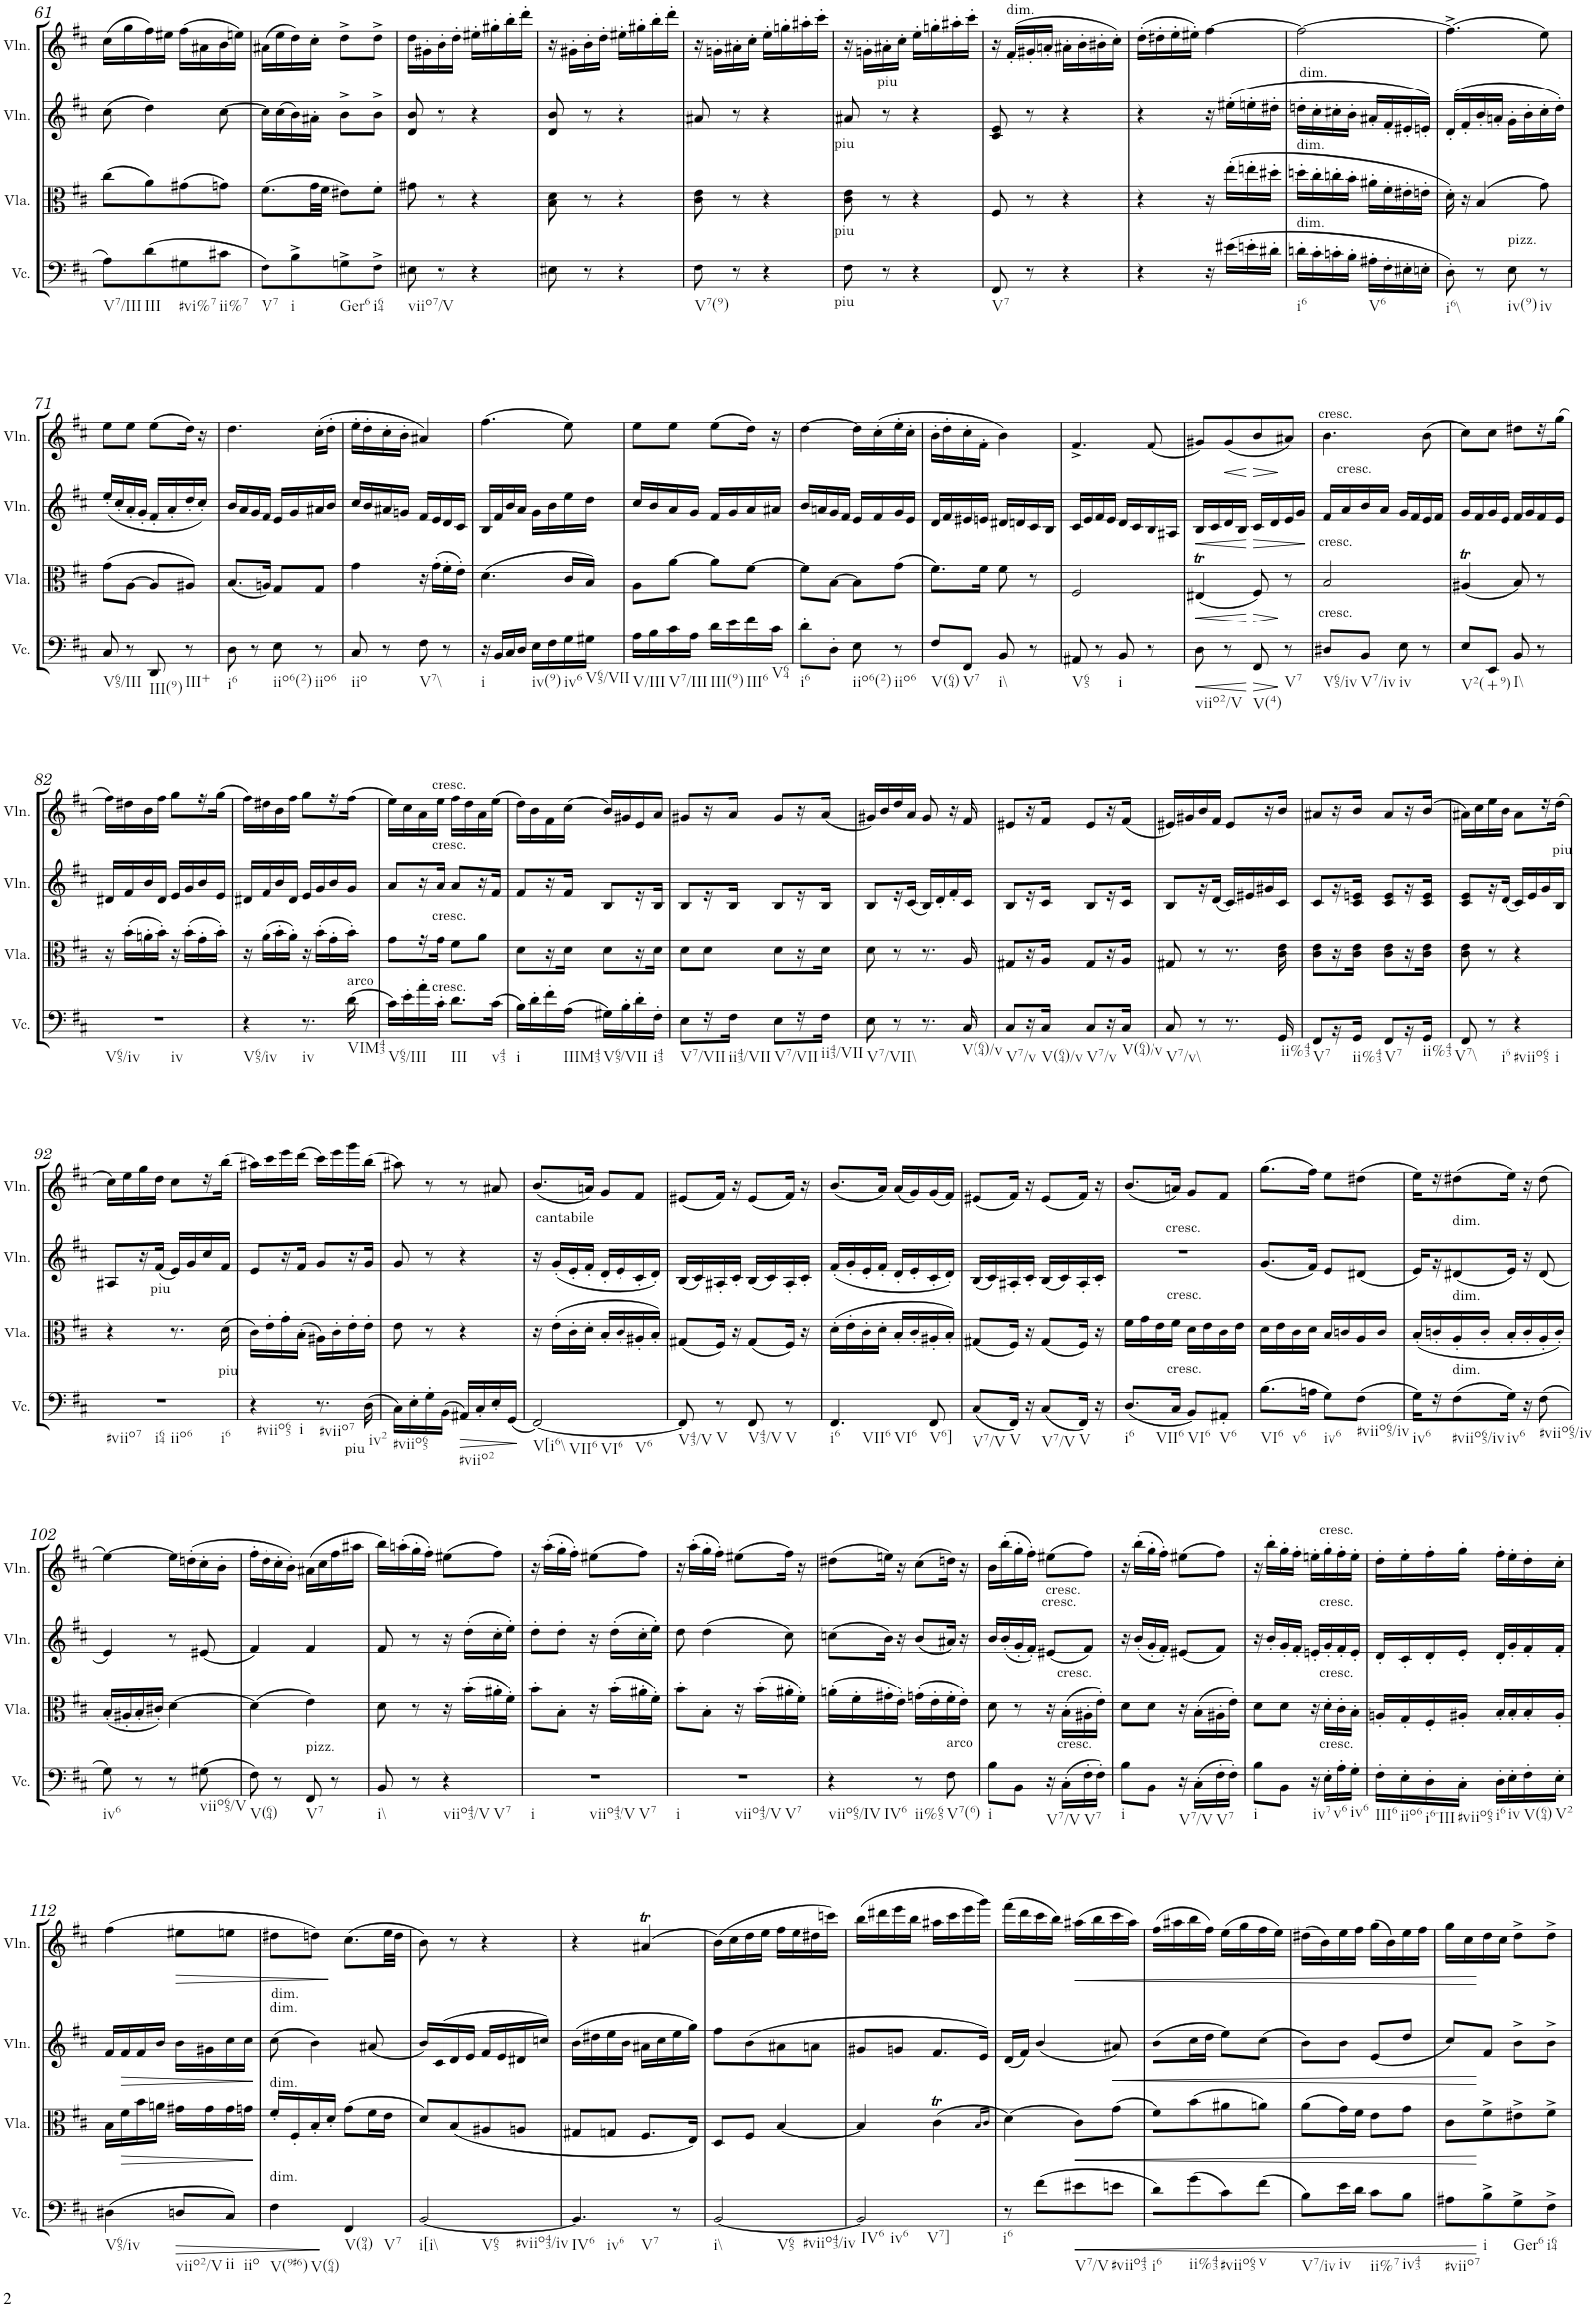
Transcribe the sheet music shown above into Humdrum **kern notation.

**kern	**dynam	**kern	**dynam	**kern	**dynam	**kern	**dynam
*part4	*part4	*part3	*part3	*part2	*part2	*part1	*part1
*staff4	*staff4	*staff3	*staff3	*staff2	*staff2	*staff1	*staff1
*I"Violoncello	*	*I"Viola	*	*I"Violin	*	*I"Violin	*
*I'Vc.	*	*I'Vla.	*	*I'Vln.	*	*I'Vln.	*
!!LO:PB:g=z
*clefF4	*	*clefC3	*	*clefG2	*	*clefG2	*
*k[f#c#]	*	*k[f#c#]	*	*k[f#c#]	*	*k[f#c#]	*
*M2/4	*	*M2/4	*	*M2/4	*	*M2/4	*
=61	=61	=61	=61	=61	=61	=61	=61
!LO:TX:b:t=V7/III	!	!	!	!	!	!	!
8A\L	.	(8cc#\L	.	(8cc#\	.	(16cc#\LL	.
.	.	.	.	.	.	16gg\	.
!LO:TX:b:t=III	!	!	!	!	!	!	!
(8d\	.	8a\)	.	4dd\)	.	16ff#\)	.
.	.	.	.	.	.	16ee#X\JJ	.
!LO:TX:b:t=#vi%7	!	!	!	!	!	!	!
8G#X\	.	(8g#X\	.	.	.	(16ff#\LL	.
.	.	.	.	.	.	16a#X\	.
!LO:TX:b:t=ii%7	!	!	!	!	!	!	!
8c#X\J	.	8gn\J)	.	[8cc#\	.	16b\	.
.	.	.	.	.	.	16een\JJ)	.
=62	=62	=62	=62	=62	=62	=62	=62
!LO:TX:b:t=V7	!	!	!	!	!	!	!
8F#\L)	.	(8.f#\L	.	16cc#\LL]	.	(16a#X\LL	.
.	.	.	.	(16cc#\	.	16ee\	.
!LO:TX:b:t=i	!	!	!	!	!	!	!
8B^\	.	.	.	16b\)	.	16dd\)	.
.	.	32g\LL	.	16a#X'\JJ	.	16cc#'\JJ	.
.	.	32f#\JJJ	.	.	.	.	.
!LO:TX:b:t=Ger6	!	!	!	!	!	!	!
8Gn^\	.	8e#X\L)	.	8b^\L	.	8dd^\L	.
!LO:TX:b:t=i64	!	!	!	!	!	!	!
8F#^\J	.	8f#'\J	.	8b^\J	.	8dd^\J	.
=63	=63	=63	=63	=63	=63	=63	=63
!LO:TX:b:t=viio7/V	!	!	!	!	!	!	!
8E#X\	.	8g#X\	.	8d/ 8b/	.	16dd\LL	.
.	.	.	.	.	.	16g#X'\	.
8r	.	8r	.	8r	.	16b'\	.
.	.	.	.	.	.	16dd'\JJ	.
4r	.	4r	.	4r	.	16ee#X'\LL	.
.	.	.	.	.	.	16gg#X'\	.
.	.	.	.	.	.	16bb'\	.
.	.	.	.	.	.	16ddd'\JJ	.
=64	=64	=64	=64	=64	=64	=64	=64
8E#X\	.	8B\ 8d\	.	8d/ 8b/	.	16r	.
.	.	.	.	.	.	16g#X'\LL	.
8r	.	8r	.	8r	.	16b'\	.
.	.	.	.	.	.	16dd'\JJ	.
4r	.	4r	.	4r	.	16ee#X'\LL	.
.	.	.	.	.	.	16gg#X'\	.
.	.	.	.	.	.	16bb'\	.
.	.	.	.	.	.	16ddd'\JJ	.
=65	=65	=65	=65	=65	=65	=65	=65
!LO:TX:b:t=V7(9)	!	!	!	!	!	!	!
8F#\	.	8c#\ 8e\	.	8a#X/	.	16r	.
.	.	.	.	.	.	16gn'\LL	.
8r	.	8r	.	8r	.	16a#X'\	.
.	.	.	.	.	.	16cc#'\JJ	.
4r	.	4r	.	4r	.	16ee'\LL	.
.	.	.	.	.	.	16ggn'\	.
.	.	.	.	.	.	16aa#X'\	.
.	.	.	.	.	.	16ccc#'\JJ	.
=66	=66	=66	=66	=66	=66	=66	=66
!	!	!	!	!LO:TX:b:t=piu	!	!	!
!	!	!LO:TX:b:t=piu	!	!	!	!	!
!LO:TX:b:t=piu	!	!	!	!	!	!	!
8F#\	.	8c#\ 8e\	.	8a#X/	.	16r	.
!	!	!	!	!	!	!LO:TX:b:t=piu	!
.	.	.	.	.	.	16gn'\LL	.
8r	.	8r	.	8r	.	16a#X'\	.
.	.	.	.	.	.	16cc#'\JJ	.
4r	.	4r	.	4r	.	16ee'\LL	.
.	.	.	.	.	.	16ggn'\	.
.	.	.	.	.	.	16aa#X'\	.
.	.	.	.	.	.	16ccc#'\JJ	.
=67	=67	=67	=67	=67	=67	=67	=67
!LO:TX:b:t=V7	!	!	!	!	!	!	!
8FF#/	.	8F#/	.	8c#/ 8e/	.	16r	.
!	!	!	!	!	!	!LO:TX:a:t=dim.	!
.	.	.	.	.	.	(16f#'/LL	.
8r	.	8r	.	8r	.	16g#X'/	.
.	.	.	.	.	.	16an'/JJ	.
4r	.	4r	.	4r	.	16a#X'\LL	.
.	.	.	.	.	.	16b'\	.
.	.	.	.	.	.	16b#X'\	.
.	.	.	.	.	.	16cc#'\JJ)	.
=68	=68	=68	=68	=68	=68	=68	=68
4r	.	4r	.	4r	.	(16dd'\LL	.
.	.	.	.	.	.	16dd#X'\	.
.	.	.	.	.	.	16ee'\	.
.	.	.	.	.	.	16ee#X'\JJ)	.
16r	.	16r	.	16r	.	[4ff#\	.
(16e#X\LL	.	(16ee'\LL	.	(16ee#X'\LL	.	.	.
16en'\	.	16een'\	.	16een'\	.	.	.
16d#X'\JJ	.	16dd#X'\JJ	.	16dd#X'\JJ	.	.	.
=69	=69	=69	=69	=69	=69	=69	=69
!	!	!	!	!LO:TX:a:t=dim.	!	!	!
!	!	!LO:TX:a:t=dim.	!	!	!	!	!
!LO:TX:a:t=dim.	!	!	!	!	!	!	!
!LO:TX:b:t=i6	!	!	!	!	!	!	!
16dn'\LL	.	16ddn'\LL	.	16ddn'\LL	.	2ff#\_	.
16c#'\	.	16cc#'\	.	16cc#'\	.	.	.
16cn'\	.	16ccn'\	.	16cc#X'\	.	.	.
16B'\JJ	.	16b'\JJ	.	16b'\JJ	.	.	.
!LO:TX:b:t=V6	!	!	!	!	!	!	!
16A#X'\LL	.	16a#X'\LL	.	16a#X'/LL	.	.	.
16F#'\	.	16f#'\	.	16f#'/	.	.	.
16E#X'\	.	16e#X'\	.	16e#X'/	.	.	.
16En'\JJ	.	16en'\JJ	.	16en'/JJ)	.	.	.
=70	=70	=70	=70	=70	=70	=70	=70
!LO:TX:b:t=i6\\	!	!	!	!	!	!	!
8D'\)	.	16d'\)	.	(16d'/LL	.	(4.ff#^\]	.
.	.	16r	.	16f#'/	.	.	.
8r	.	(4B/	.	16b'/	.	.	.
.	.	.	.	16an'/JJ	.	.	.
!LO:TX:a:t=pizz.	!	!	!	!	!	!	!
!LO:TX:b:t=iv(9)	!	!	!	!	!	!	!
8E\	.	.	.	16g'\LL	.	.	.
.	.	.	.	16b'\	.	.	.
!LO:TX:b:t=iv	!	!	!	!	!	!	!
8r	.	8g\)	.	16cc#'\	.	8ee\)	.
.	.	.	.	16dd'\JJ)	.	.	.
!!LO:LB:g=z
=71	=71	=71	=71	=71	=71	=71	=71
!LO:TX:b:t=V65/III	!	!	!	!	!	!	!
8C#/	.	(8g\L	.	(16ee'/LL	.	8ee\L	.
.	.	.	.	16cc#'/	.	.	.
8r	.	[8A\J	.	16a'/	.	8ee\J	.
.	.	.	.	16g'/JJ	.	.	.
!LO:TX:b:t=III(9)	!	!	!	!	!	!	!
8DD/	.	8A/L]	.	16f#'/LL	.	(8ee\L	.
.	.	.	.	16a'/	.	.	.
!LO:TX:b:t=III+	!	!	!	!	!	!	!
8r	.	8A#X/J)	.	16dd'/	.	16dd\Jk)	.
.	.	.	.	16cc#'/JJ)	.	16r	.
=72	=72	=72	=72	=72	=72	=72	=72
!LO:TX:b:t=i6	!	!	!	!	!	!	!
8D\	.	(8.B/L	.	16b/LL	.	4.dd\	.
.	.	.	.	16a/	.	.	.
8r	.	.	.	16g/	.	.	.
.	.	16An/Jk)	.	16f#/JJ	.	.	.
!LO:TX:b:t=iio6(2)	!	!	!	!	!	!	!
8E\	.	8G/L	.	16e/LL	.	.	.
.	.	.	.	16g/	.	.	.
!LO:TX:b:t=iio6	!	!	!	!	!	!	!
8r	.	8G/J	.	16a#X/	.	(16cc#'\LL	.
.	.	.	.	16b/JJ	.	16dd'\JJ	.
=73	=73	=73	=73	=73	=73	=73	=73
!LO:TX:b:t=iio	!	!	!	!	!	!	!
8C#/	.	4g\	.	16cc#/LL	.	16ee'\LL	.
.	.	.	.	16b/	.	16dd'\	.
8r	.	.	.	16a#X/	.	16cc#'\	.
.	.	.	.	16gn/JJ	.	16b'\JJ	.
!LO:TX:b:t=V7\\	!	!	!	!	!	!	!
8F#\	.	16r	.	16f#/LL	.	4a#X/)	.
.	.	(16g'\LL	.	16e/	.	.	.
8r	.	16f#'\	.	16d/	.	.	.
.	.	16e'\JJ)	.	16c#/JJ	.	.	.
=74	=74	=74	=74	=74	=74	=74	=74
!LO:TX:b:t=i	!	!	!	!	!	!	!
16r	.	(4.d\	.	16B/LL	.	(4.ff#\	.
16BB/LL	.	.	.	16f#/	.	.	.
16C#/	.	.	.	16b/	.	.	.
16D/JJ	.	.	.	16a/JJ	.	.	.
!LO:TX:b:t=iv(9)	!	!	!	!	!	!	!
16E\LL	.	.	.	16g\LL	.	.	.
16F#\	.	.	.	16b\	.	.	.
!LO:TX:b:t=iv6	!	!	!	!	!	!	!
16G\	.	16c#/LL	.	16ee\	.	8ee\)	.
!LO:TX:b:t=V65/VII	!	!	!	!	!	!	!
16G#X\JJ	.	16B/JJ)	.	16dd\JJ	.	.	.
=75	=75	=75	=75	=75	=75	=75	=75
!LO:TX:b:t=V/III	!	!	!	!	!	!	!
16A\LL	.	8A\L	.	16cc#/LL	.	8ee\L	.
16B\	.	.	.	16b/	.	.	.
!LO:TX:b:t=V7/III	!	!	!	!	!	!	!
16c#\	.	[8a\J	.	16a/	.	8ee\J	.
16A\JJ	.	.	.	16g/JJ	.	.	.
!LO:TX:b:t=III(9)	!	!	!	!	!	!	!
16d\LL	.	8a\L]	.	16f#/LL	.	(8ee\L	.
16e\	.	.	.	16g/	.	.	.
!LO:TX:b:t=III6	!	!	!	!	!	!	!
16f#\	.	[8f#\J	.	16a/	.	16dd\Jk)	.
!LO:TX:b:t=V64	!	!	!	!	!	!	!
16c#\JJ	.	.	.	16a#X/JJ	.	16r	.
=76	=76	=76	=76	=76	=76	=76	=76
!LO:TX:b:t=i6	!	!	!	!	!	!	!
8d'\L	.	8f#\L]	.	16b/LL	.	[4dd\	.
.	.	.	.	16an/	.	.	.
8D'\J	.	[8B\J	.	16g/	.	.	.
.	.	.	.	16f#/JJ	.	.	.
!LO:TX:b:t=iio6(2)	!	!	!	!	!	!	!
8E\	.	8B\L]	.	16e/LL	.	16dd\LL]	.
.	.	.	.	16f#/	.	(16cc#'\	.
!LO:TX:b:t=iio6	!	!	!	!	!	!	!
8r	.	(8g\J	.	16g/	.	16ee'\	.
.	.	.	.	16e/JJ	.	16cc#'\JJ	.
=77	=77	=77	=77	=77	=77	=77	=77
!LO:TX:b:t=V(64)	!	!	!	!	!	!	!
8F#/L	.	8.f#\L)	.	16d/LL	.	16b'\LL	.
.	.	.	.	16f#/	.	16dd'\	.
!LO:TX:b:t=V7	!	!	!	!	!	!	!
8FF#/J	.	.	.	16e#X/	.	16cc#'\	.
.	.	16f#\Jk	.	16en/JJ	.	16f#'\JJ	.
!LO:TX:b:t=i\\	!	!	!	!	!	!	!
8BB/	.	8f#\	.	16d#X/LL	.	4b\)	.
.	.	.	.	16dn/	.	.	.
8r	.	8r	.	16c#/	.	.	.
.	.	.	.	16B/JJ	.	.	.
=78	=78	=78	=78	=78	=78	=78	=78
!LO:TX:b:t=V65	!	!	!	!	!	!	!
8AA#X/	.	2F#/	.	16c#/LL	.	4.f#^/	.
.	.	.	.	16e/	.	.	.
8r	.	.	.	16f#/	.	.	.
.	.	.	.	16e/JJ	.	.	.
!LO:TX:b:t=i	!	!	!	!	!	!	!
8BB/	.	.	.	16d/LL	.	.	.
.	.	.	.	16c#/	.	.	.
8r	.	.	.	16B/	.	(8f#/	.
.	.	.	.	16A#X/JJ	.	.	.
=79	=79	=79	=79	=79	=79	=79	=79
!LO:TX:b:t=viio2/V	!	!	!	!	!	!	!
!	!LO:HP:b	!	!LO:HP:b	!	!LO:HP:b	!	!
8D\	<	(4E#Xt/	<	16B/LL	<	8g#X/L)	.
.	.	.	.	16c#/	.	.	.
!	!	!	!	!	!	!	!LO:HP:b
8r	.	.	.	16d/	.	(8g#/	<
.	.	.	.	16B/JJ	.	.	.
!LO:TX:b:t=V(4)	!	!	!	!	!	!	!
!	!LO:HP:n=1:b	!	!LO:HP:n=1:b	!	!LO:HP:n=1:b	!	!LO:HP:n=1:b
8FF#/	[ >	8F#/)	[ >	16c#/LL	[ >	8b/	[ >
.	.	.	.	16d/	.	.	.
!LO:TX:b:t=V7	!	!	!	!	!	!	!
8r	]	8r	]	16e/	.	8a#X/J)	]
.	.	.	.	16g/JJ	.	.	.
.	.	.	.	.	]	.	.
=80	=80	=80	=80	=80	=80	=80	=80
!	!	!	!	!	!	!LO:TX:a:t=cresc.	!
!	!	!LO:TX:a:t=cresc.	!	!	!	!	!
!LO:TX:a:t=cresc.	!	!	!	!	!	!	!
!LO:TX:b:t=V65/iv	!	!	!	!	!	!	!
8D#X/L	.	2B/	.	16f#/LL	.	4.b\	.
!	!	!	!	!LO:TX:a:t=cresc.	!	!	!
.	.	.	.	16a/	.	.	.
!LO:TX:b:t=V7/iv	!	!	!	!	!	!	!
8BB/J	.	.	.	16b/	.	.	.
.	.	.	.	16a/JJ	.	.	.
!LO:TX:b:t=iv	!	!	!	!	!	!	!
8E\	.	.	.	16g/LL	.	.	.
.	.	.	.	16f#/	.	.	.
8r	.	.	.	16e/	.	(8b\	.
.	.	.	.	16f#/JJ	.	.	.
=81	=81	=81	=81	=81	=81	=81	=81
!LO:TX:b:t=V2(+9)	!	!	!	!	!	!	!
8E/L	.	(4A#Xt/	.	16g/LL	.	8cc#\L)	.
.	.	.	.	16f#/	.	.	.
8EE/J	.	.	.	16g/	.	8cc#\J	.
.	.	.	.	16e/JJ	.	.	.
!LO:TX:b:t=I\\	!	!	!	!	!	!	!
8BB/	.	8B/)	.	16f#/LL	.	8dd#X\L	.
.	.	.	.	16g/	.	.	.
8r	.	8r	.	16f#/	.	16r	.
.	.	.	.	16e/JJ	.	(16gg\JJ	.
!!LO:LB:g=z
=82	=82	=82	=82	=82	=82	=82	=82
!LO:TX:b:t=V65/iv	!	!	!	!	!	!	!
!LO:TX:b:t=iv	!	!	!	!	!	!	!
2r	.	16r	.	16d#X/LL	.	16ff#\LL)	.
.	.	(16b'\LL	.	16f#/	.	16dd#X\	.
.	.	16an'\	.	16b/	.	16b\	.
.	.	16b'\JJ)	.	16d#/JJ	.	16ff#\JJ	.
.	.	16r	.	16e/LL	.	8gg\L	.
.	.	(16b'\LL	.	16g/	.	.	.
.	.	16g'\	.	16b/	.	16r	.
.	.	16b'\JJ)	.	16e/JJ	.	(16gg\JJ	.
=83	=83	=83	=83	=83	=83	=83	=83
!LO:TX:b:t=V65/iv	!	!	!	!	!	!	!
4r	.	16r	.	16d#X/LL	.	16ff#\LL)	.
.	.	(16a'\LL	.	16f#/	.	16dd#X\	.
.	.	16b'\	.	16b/	.	16b\	.
.	.	16a'\JJ)	.	16d#/JJ	.	16ff#\JJ	.
!LO:TX:b:t=iv	!	!	!	!	!	!	!
8.r	.	16r	.	16e/LL	.	8gg\L	.
.	.	(16b'\LL	.	16g/	.	.	.
.	.	16g'\	.	16b/	.	16r	.
!LO:TX:a:t=arco	!	!	!	!	!	!	!
!LO:TX:b:t=VIM43	!	!	!	!	!	!	!
(16d\	.	16b'\JJ)	.	16g/JJ	.	(16ff#\JJ	.
=84	=84	=84	=84	=84	=84	=84	=84
!LO:TX:b:t=V65/III	!	!	!	!	!	!	!
16c#\LL)	.	8g\L	.	8a/L	.	16ee\LL)	.
16e'\	.	.	.	.	.	16cc#\	.
16a'\	.	16r	.	16r	.	16a\	.
!	!	!	!	!	!	!LO:TX:a:t=cresc.	!
!	!	!	!	!LO:TX:a:t=cresc.	!	!	!
!	!	!LO:TX:a:t=cresc.	!	!	!	!	!
!LO:TX:a:t=cresc.	!	!	!	!	!	!	!
16c#'\JJ	.	16g\JJ	.	16a/JJ	.	16ee\JJ	.
!LO:TX:b:t=III	!	!	!	!	!	!	!
8.d\L	.	8f#\L	.	8a/L	.	16ff#\LL	.
.	.	.	.	.	.	16dd\	.
.	.	8a\J	.	16r	.	16a\	.
!LO:TX:b:t=v43	!	!	!	!	!	!	!
(16c#\Jk	.	.	.	16f#/JJ	.	(16ee\JJ	.
=85	=85	=85	=85	=85	=85	=85	=85
!LO:TX:b:t=i	!	!	!	!	!	!	!
16B\LL)	.	8d\L	.	8f#/L	.	16dd\LL)	.
16d'\	.	.	.	.	.	16b\	.
16f#'\	.	16r	.	16r	.	16f#\	.
!LO:TX:b:t=IIIM43	!	!	!	!	!	!	!
(16A\JJ	.	16d\JJ	.	16f#/JJ	.	(16cc#\JJ	.
!LO:TX:b:t=V65/VII	!	!	!	!	!	!	!
16G#X\LL)	.	8d\L	.	8B/L	.	16b/LL)	.
16B'\	.	.	.	.	.	16g#X/	.
16d'\	.	16r	.	16r	.	16e/	.
!LO:TX:b:t=i43	!	!	!	!	!	!	!
16F#'\JJ	.	16d\JJ	.	16B/JJ	.	16a/JJ	.
=86	=86	=86	=86	=86	=86	=86	=86
!LO:TX:b:t=V7/VII	!	!	!	!	!	!	!
8E\L	.	8d\L	.	8B/L	.	8g#X/L	.
16r	.	8d\J	.	16r	.	16r	.
!LO:TX:b:t=ii43/VII	!	!	!	!	!	!	!
16F#\JJ	.	.	.	16B/JJ	.	16a/JJ	.
!LO:TX:b:t=V7/VII	!	!	!	!	!	!	!
8E\L	.	8d\L	.	8B/L	.	8g#/L	.
16r	.	16r	.	16r	.	16r	.
!LO:TX:b:t=ii43/VII	!	!	!	!	!	!	!
16F#\JJ	.	16d\JJ	.	16B/JJ	.	(16a/JJ	.
=87	=87	=87	=87	=87	=87	=87	=87
!LO:TX:b:t=V7/VII\\	!	!	!	!	!	!	!
8E\	.	8d\	.	8B/L	.	16g#X/LL)	.
.	.	.	.	.	.	16b/	.
8r	.	8r	.	16r	.	16dd/	.
.	.	.	.	(16c#/JJ	.	16a/JJ	.
8.r	.	8.r	.	16B/LL)	.	8g#/	.
.	.	.	.	16d'/	.	.	.
.	.	.	.	16f#'/	.	16r	.
!LO:TX:b:t=V(64)/v	!	!	!	!	!	!	!
16C#/	.	16A/	.	16c#/JJ	.	16f#/	.
=88	=88	=88	=88	=88	=88	=88	=88
!LO:TX:b:t=V7/v	!	!	!	!	!	!	!
8C#/L	.	8G#X/L	.	8B/L	.	8e#X/L	.
16r	.	16r	.	16r	.	16r	.
!LO:TX:b:t=V(64)/v	!	!	!	!	!	!	!
16C#/JJ	.	16A/JJ	.	16c#/JJ	.	16f#/JJ	.
!LO:TX:b:t=V7/v	!	!	!	!	!	!	!
8C#/L	.	8G#/L	.	8B/L	.	8e#/L	.
16r	.	16r	.	16r	.	16r	.
!LO:TX:b:t=V(64)/v	!	!	!	!	!	!	!
16C#/JJ	.	16A/JJ	.	16c#/JJ	.	(16f#/JJ	.
=89	=89	=89	=89	=89	=89	=89	=89
!LO:TX:b:t=V7/v\\	!	!	!	!	!	!	!
8C#/	.	8G#X/	.	8B/L	.	16e#X/LL)	.
.	.	.	.	.	.	16g#X/	.
8r	.	8r	.	16r	.	16b/	.
.	.	.	.	(16d/JJ	.	16f#/JJ	.
8.r	.	8.r	.	16c#/LL)	.	8e#/L	.
.	.	.	.	16e#X/	.	.	.
.	.	.	.	16g#X/	.	16r	.
!LO:TX:b:t=ii%43	!	!	!	!	!	!	!
16GG/	.	16c#\ 16e\	.	16c#/JJ	.	16b/JJ	.
=90	=90	=90	=90	=90	=90	=90	=90
!LO:TX:b:t=V7	!	!	!	!	!	!	!
8FF#/L	.	8c#\ 8e\L	.	8c#/L	.	8a#X/L	.
16r	.	16r	.	16r	.	16r	.
!LO:TX:b:t=ii%43	!	!	!	!	!	!	!
16GG/JJ	.	16c#\ 16e\JJ	.	16c#/ 16en/JJ	.	16b/JJ	.
!LO:TX:b:t=V7	!	!	!	!	!	!	!
8FF#/L	.	8c#\ 8e\L	.	8c#/ 8e/L	.	8a#/L	.
16r	.	16r	.	16r	.	16r	.
!LO:TX:b:t=ii%43	!	!	!	!	!	!	!
16GG/JJ	.	16c#\ 16e\JJ	.	16c#/ 16e/JJ	.	(16b/JJ	.
=91	=91	=91	=91	=91	=91	=91	=91
!LO:TX:b:t=V7\\	!	!	!	!	!	!	!
8FF#/	.	8c#\ 8e\	.	8c#/ 8e/L	.	16a#X\LL)	.
.	.	.	.	.	.	16cc#\	.
!LO:TX:b:t=i6	!	!	!	!	!	!	!
8r	.	8r	.	16r	.	16ee\	.
.	.	.	.	(16d/JJ	.	16b\JJ	.
!LO:TX:b:t=#viio65	!	!	!	!	!	!	!
!LO:TX:b:t=i	!	!	!	!	!	!	!
4r	.	4r	.	16c#/LL)	.	8a#\L	.
.	.	.	.	16e/	.	.	.
.	.	.	.	16g/	.	16r	.
!	!	!	!	!	!	!LO:TX:b:t=piu	!
.	.	.	.	16B/JJ	.	(16dd\JJ	.
!!LO:LB:g=z
=92	=92	=92	=92	=92	=92	=92	=92
!LO:TX:b:t=#viio7	!	!	!	!	!	!	!
!LO:TX:b:t=i64	!	!	!	!	!	!	!
!LO:TX:b:t=iio6	!	!	!	!	!	!	!
!LO:TX:b:t=i6	!	!	!	!	!	!	!
2r	.	4r	.	8A#X/L	.	16cc#\LL)	.
.	.	.	.	.	.	16ee\	.
.	.	.	.	16r	.	16gg\	.
!	!	!	!	!LO:TX:b:t=piu	!	!	!
.	.	.	.	(16f#/JJ	.	16dd\JJ	.
.	.	8.r	.	16e/LL)	.	8cc#\L	.
.	.	.	.	16g/	.	.	.
.	.	.	.	16cc#/	.	16r	.
!	!	!LO:TX:b:t=piu	!	!	!	!	!
.	.	(16d\	.	16f#/JJ	.	(16bb\JJ	.
=93	=93	=93	=93	=93	=93	=93	=93
!LO:TX:b:t=#viio65	!	!	!	!	!	!	!
!LO:TX:b:t=i	!	!	!	!	!	!	!
4r	.	16c#\LL)	.	8e/L	.	16aa#X\LL)	.
.	.	16e'\	.	.	.	16ccc#\	.
.	.	16g'\	.	16r	.	16eee\	.
.	.	(16B'\JJ	.	16f#/JJ	.	(16ddd\JJ	.
!LO:TX:b:t=#viio7	!	!	!	!	!	!	!
8.r	.	16A#X\LL)	.	8g/L	.	16ccc#\LL)	.
.	.	16c#'\	.	.	.	16eee\	.
.	.	16e'\	.	16r	.	16ggg\	.
!LO:TX:b:t=piu	!	!	!	!	!	!	!
!LO:TX:b:t=iv2	!	!	!	!	!	!	!
(16D\	.	16e'\JJ	.	16g/JJ	.	(16bb\JJ	.
=94	=94	=94	=94	=94	=94	=94	=94
!LO:TX:b:t=#viio65	!	!	!	!	!	!	!
16C#\LL)	.	8e\	.	8g/	.	8aa#X\)	.
16E'\	.	.	.	.	.	.	.
16G'\	.	8r	.	8r	.	8r	.
(16BB\JJ	.	.	.	.	.	.	.
!LO:TX:b:t=#viio2	!	!	!	!	!	!	!
!	!LO:HP:b	!	!	!	!	!	!
16AA#X/LL)	>	4r	.	4r	.	8r	.
16C#'/	.	.	.	.	.	.	.
16E'/	.	.	.	.	.	8a#X/	.
(16GG/JJ	.	.	.	.	.	.	.
.	]	.	.	.	.	.	.
=95	=95	=95	=95	=95	=95	=95	=95
!	!	!	!	!	!	!LO:TX:b:t=cantabile	!
!LO:TX:b:t=V[i6\\	!	!	!	!	!	!	!
!LO:TX:b:t=VII6	!	!	!	!	!	!	!
!LO:TX:b:t=VI6	!	!	!	!	!	!	!
!LO:TX:b:t=V6	!	!	!	!	!	!	!
[2FF#/)	.	16r	.	16r	.	(8.b/L	.
.	.	(16e'\LL	.	(16g'/LL	.	.	.
.	.	16c#'\	.	16e'/	.	.	.
.	.	16d'\JJ	.	16f#'/JJ	.	16an/Jk)	.
.	.	16B'/LL	.	16d'/LL	.	8g/L	.
.	.	16c#'/	.	16e'/	.	.	.
.	.	16A#X'/	.	16c#'/	.	8f#/J	.
.	.	16B'/JJ)	.	16d'/JJ)	.	.	.
=96	=96	=96	=96	=96	=96	=96	=96
!LO:TX:b:t=V43/V	!	!	!	!	!	!	!
8FF#/]	.	(8G#X/L	.	(16B/LL	.	(8e#X/L	.
.	.	.	.	16c#/)	.	.	.
!LO:TX:b:t=V	!	!	!	!	!	!	!
8r	.	16F#/Jk)	.	16A#X'/	.	16f#/Jk)	.
.	.	16r	.	16c#'/JJ	.	16r	.
!LO:TX:b:t=V43/V	!	!	!	!	!	!	!
8FF#/	.	(8G#/L	.	(16B/LL	.	(8e#/L	.
.	.	.	.	16c#/)	.	.	.
!LO:TX:b:t=V	!	!	!	!	!	!	!
8r	.	16F#/Jk)	.	16A#'/	.	16f#/Jk)	.
.	.	16r	.	16c#'/JJ	.	16r	.
=97	=97	=97	=97	=97	=97	=97	=97
!LO:TX:b:t=i6	!	!	!	!	!	!	!
!LO:TX:b:t=VII6	!	!	!	!	!	!	!
!LO:TX:b:t=VI6	!	!	!	!	!	!	!
4.FF#/	.	(16d'\LL	.	(16f#'/LL	.	(8.b/L	.
.	.	16e'\	.	16g'/	.	.	.
.	.	16c#'\	.	16e'/	.	.	.
.	.	16d'\JJ	.	16f#'/JJ	.	16a/Jk)	.
.	.	16B'/LL	.	16d'/LL	.	(16a/LL	.
.	.	16c#'/	.	16e'/	.	16g/)	.
!LO:TX:b:t=V6]	!	!	!	!	!	!	!
8FF#/	.	16A#X'/	.	16c#'/	.	(16g/	.
.	.	16B'/JJ)	.	16d'/JJ)	.	16f#/JJ)	.
=98	=98	=98	=98	=98	=98	=98	=98
!LO:TX:b:t=V7/V	!	!	!	!	!	!	!
(8C#/L	.	(8G#X/L	.	(16B/LL	.	(8e#X/L	.
.	.	.	.	16c#/)	.	.	.
!LO:TX:b:t=V	!	!	!	!	!	!	!
16FF#/Jk)	.	16F#/Jk)	.	16A#X'/	.	16f#/Jk)	.
16r	.	16r	.	16c#'/JJ	.	16r	.
!LO:TX:b:t=V7/V	!	!	!	!	!	!	!
(8C#/L	.	(8G#/L	.	(16B/LL	.	(8e#/L	.
.	.	.	.	16c#/)	.	.	.
!LO:TX:b:t=V	!	!	!	!	!	!	!
16FF#/Jk)	.	16F#/Jk)	.	16A#'/	.	16f#/Jk)	.
16r	.	16r	.	16c#'/JJ	.	16r	.
=99	=99	=99	=99	=99	=99	=99	=99
!LO:TX:b:t=i6	!	!	!	!	!	!	!
!LO:TX:b:t=VII6	!	!	!	!	!	!	!
(8.D/L	.	16f#\LL	.	2r	.	(8.b/L	.
.	.	16g\	.	.	.	.	.
.	.	16e\	.	.	.	.	.
!	!	!	!	!	!	!LO:TX:b:t=cresc.	!
!	!	!LO:TX:a:t=cresc.	!	!	!	!	!
!LO:TX:a:t=cresc.	!	!	!	!	!	!	!
16C#/Jk	.	16f#\JJ	.	.	.	16an/Jk)	.
!LO:TX:b:t=VI6	!	!	!	!	!	!	!
8BB/L)	.	16d\LL	.	.	.	8g/L	.
.	.	16e\	.	.	.	.	.
!LO:TX:b:t=V6	!	!	!	!	!	!	!
8AA#X'/J	.	16c#\	.	.	.	8f#/J	.
.	.	16e\JJ	.	.	.	.	.
=100	=100	=100	=100	=100	=100	=100	=100
!LO:TX:b:t=VI6	!	!	!	!	!	!	!
!LO:TX:b:t=v6	!	!	!	!	!	!	!
(8.B\L	.	16d\LL	.	(8.g/L	.	(8.gg\L	.
.	.	16e\	.	.	.	.	.
.	.	16c#\	.	.	.	.	.
16An\Jk	.	16d\JJ	.	16f#/Jk)	.	16ff#\Jk)	.
!LO:TX:b:t=iv6	!	!	!	!	!	!	!
8G\L)	.	16B/LL	.	8e/L	.	8ee\L	.
.	.	16cn/	.	.	.	.	.
!LO:TX:b:t=#viio65/iv	!	!	!	!	!	!	!
(8F#\J	.	16A/	.	(8d#X/J	.	(8dd#X\J	.
.	.	16c/JJ	.	.	.	.	.
=101	=101	=101	=101	=101	=101	=101	=101
!LO:TX:b:t=iv6	!	!	!	!	!	!	!
16G\LL)	.	(16B'/LL	.	16e/LL)	.	16ee\LL)	.
16r	.	16cn'/	.	16r	.	16r	.
!	!	!	!	!LO:TX:a:t=dim.	!	!	!
!	!	!LO:TX:a:t=dim.	!	!	!	!	!
!LO:TX:a:t=dim.	!	!	!	!	!	!	!
!LO:TX:b:t=#viio65/iv	!	!	!	!	!	!	!
(8F#\	.	16A'/	.	(8d#X/	.	(8dd#X\	.
.	.	16c'/JJ	.	.	.	.	.
!LO:TX:b:t=iv6	!	!	!	!	!	!	!
16G\Jk)	.	16B'/LL	.	16e/Jk)	.	16ee\Jk)	.
16r	.	16c'/	.	16r	.	16r	.
!LO:TX:b:t=#viio65/iv	!	!	!	!	!	!	!
(8F#\	.	16A'/	.	(8d#/	.	(8dd#\	.
.	.	16c'/JJ)	.	.	.	.	.
!!LO:LB:g=z
=102	=102	=102	=102	=102	=102	=102	=102
!LO:TX:b:t=iv6	!	!	!	!	!	!	!
8G\)	.	(16B'/LL	.	4e/)	.	[4ee\)	.
.	.	16A#X'/	.	.	.	.	.
8r	.	16B'/	.	.	.	.	.
.	.	16c#X'/JJ)	.	.	.	.	.
8r	.	[4d\	.	8r	.	16ee\LL]	.
.	.	.	.	.	.	(16ddn'\	.
!LO:TX:b:t=viio65/V	!	!	!	!	!	!	!
(8G#X\	.	.	.	(8e#X/	.	16cc#'\	.
.	.	.	.	.	.	16b'\JJ	.
=103	=103	=103	=103	=103	=103	=103	=103
!LO:TX:b:t=V(64)	!	!	!	!	!	!	!
8F#\)	.	(4d\]	.	4f#/)	.	16ff#'\LL	.
.	.	.	.	.	.	16dd'\	.
8r	.	.	.	.	.	16cc#'\	.
.	.	.	.	.	.	16b'\JJ)	.
!LO:TX:a:t=pizz.	!	!	!	!	!	!	!
!LO:TX:b:t=V7	!	!	!	!	!	!	!
8FF#/	.	4e\)	.	4f#/	.	(16a#X\LL	.
.	.	.	.	.	.	16cc#\	.
8r	.	.	.	.	.	16ff#\	.
.	.	.	.	.	.	16aa#X\JJ	.
=104	=104	=104	=104	=104	=104	=104	=104
!LO:TX:b:t=i\\	!	!	!	!	!	!	!
8BB/	.	8d\	.	8f#/	.	16bb\LL)	.
.	.	.	.	.	.	(16aan'\	.
8r	.	8r	.	8r	.	16gg'\	.
.	.	.	.	.	.	16ff#'\JJ)	.
!LO:TX:b:t=viio43/V	!	!	!	!	!	!	!
!LO:TX:b:t=V7	!	!	!	!	!	!	!
4r	.	16r	.	16r	.	(8ee#X\L	.
.	.	(16b'\LL	.	(16dd'\LL	.	.	.
.	.	16a#X'\	.	16cc#'\	.	8ff#\J)	.
.	.	16f#'\JJ)	.	16ee'\JJ)	.	.	.
=105	=105	=105	=105	=105	=105	=105	=105
!LO:TX:b:t=i	!	!	!	!	!	!	!
!LO:TX:b:t=viio43/V	!	!	!	!	!	!	!
!LO:TX:b:t=V7	!	!	!	!	!	!	!
2r	.	8b'\L	.	8dd'\L	.	16r	.
.	.	.	.	.	.	(16aa'\LL	.
.	.	8B'\J	.	8dd'\J	.	16gg'\	.
.	.	.	.	.	.	16ff#'\JJ)	.
.	.	16r	.	16r	.	(8ee#X\L	.
.	.	(16b'\LL	.	(16dd'\LL	.	.	.
.	.	16a#X'\	.	16cc#'\	.	8ff#\J)	.
.	.	16f#'\JJ)	.	16ee'\JJ)	.	.	.
=106	=106	=106	=106	=106	=106	=106	=106
!LO:TX:b:t=i	!	!	!	!	!	!	!
!LO:TX:b:t=viio43/V	!	!	!	!	!	!	!
!LO:TX:b:t=V7	!	!	!	!	!	!	!
2r	.	8b'\L	.	8dd\	.	16r	.
.	.	.	.	.	.	(16aa'\LL	.
.	.	8B'\J	.	(4dd\	.	16gg'\	.
.	.	.	.	.	.	16ff#'\JJ)	.
.	.	16r	.	.	.	(8ee#X\L	.
.	.	(16b'\LL	.	.	.	.	.
.	.	16a#X'\	.	8cc#\)	.	16ff#\Jk)	.
.	.	16f#'\JJ)	.	.	.	16r	.
=107	=107	=107	=107	=107	=107	=107	=107
!LO:TX:b:t=viio65/IV	!	!	!	!	!	!	!
!LO:TX:b:t=IV6	!	!	!	!	!	!	!
4r	.	(16an'\LL	.	(8ccn\L	.	(8dd#X\L	.
.	.	16f#'\	.	.	.	.	.
.	.	16g#X'\	.	16b\Jk)	.	16een\Jk)	.
.	.	16e'\JJ)	.	16r	.	16r	.
!LO:TX:b:t=ii%65	!	!	!	!	!	!	!
8r	.	(16gn'\LL	.	(8b/L	.	(8cc#\L	.
.	.	16e'\	.	.	.	.	.
!LO:TX:a:t=arco	!	!	!	!	!	!	!
!LO:TX:b:t=V7(6)	!	!	!	!	!	!	!
8F#\	.	16f#'\	.	16a#X/Jk)	.	16ddn\Jk)	.
.	.	16e'\JJ)	.	16r	.	16r	.
=108	=108	=108	=108	=108	=108	=108	=108
!LO:TX:b:t=i	!	!	!	!	!	!	!
8B\L	.	8d\	.	16b/LL	.	16b\LL	.
.	.	.	.	(16b'/	.	(16bb'\	.
8BB\J	.	8r	.	16g'/	.	16gg'\	.
.	.	.	.	16f#'/JJ)	.	16ff#'\JJ)	.
!	!	!	!	!	!	!LO:TX:b:t=cresc.	!
!	!	!	!	!LO:TX:a:t=cresc.	!	!	!
!LO:TX:b:t=V7/V	!	!	!	!	!	!	!
16r	.	16r	.	(8e#X/L	.	(8ee#X\L	.
!	!	!LO:TX:a:t=cresc.	!	!	!	!	!
!LO:TX:a:t=cresc.	!	!	!	!	!	!	!
(16C#'\LL	.	(16B'\LL	.	.	.	.	.
!LO:TX:b:t=V7	!	!	!	!	!	!	!
16F#'\	.	16A#X'\	.	8f#/J)	.	8ff#\J)	.
16F#'\JJ)	.	16e'\JJ)	.	.	.	.	.
=109	=109	=109	=109	=109	=109	=109	=109
!LO:TX:b:t=i	!	!	!	!	!	!	!
8B\L	.	8d\L	.	16r	.	16r	.
.	.	.	.	(16b'/LL	.	(16bb'\LL	.
8BB\J	.	8d\J	.	16g'/	.	16gg'\	.
.	.	.	.	16f#'/JJ)	.	16ff#'\JJ)	.
!LO:TX:b:t=V7/V	!	!	!	!	!	!	!
16r	.	16r	.	(8e#X/L	.	(8ee#X\L	.
(16C#'\LL	.	(16B'\LL	.	.	.	.	.
!LO:TX:b:t=V7	!	!	!	!	!	!	!
16F#'\	.	16A#X'\	.	8f#/J)	.	8ff#\J)	.
16F#'\JJ)	.	16e'\JJ)	.	.	.	.	.
=110	=110	=110	=110	=110	=110	=110	=110
!LO:TX:b:t=i	!	!	!	!	!	!	!
8B\L	.	8d\L	.	16r	.	16r	.
.	.	.	.	16b'/LL	.	16bb'\LL	.
8BB\J	.	8d\J	.	16g'/	.	16gg'\	.
.	.	.	.	16f#'/JJ	.	16ff#'\JJ	.
!LO:TX:b:t=iv7	!	!	!	!	!	!	!
16r	.	16r	.	16en'/LL	.	16een'\LL	.
!	!	!	!	!	!	!LO:TX:a:t=cresc.	!
!	!	!	!	!LO:TX:a:t=cresc.	!	!	!
!	!	!LO:TX:a:t=cresc.	!	!	!	!	!
!LO:TX:a:t=cresc.	!	!	!	!	!	!	!
16E'\LL	.	16d'\LL	.	16g'/	.	16gg'\	.
!LO:TX:b:t=v6	!	!	!	!	!	!	!
16A'\	.	16c#'\	.	16f#'/	.	16ff#'\	.
!LO:TX:b:t=iv6	!	!	!	!	!	!	!
16G'\JJ	.	16B'\JJ	.	16e'/JJ	.	16ee'\JJ	.
=111	=111	=111	=111	=111	=111	=111	=111
!LO:TX:b:t=III6	!	!	!	!	!	!	!
16F#'\LL	.	16An'/LL	.	16d'/LL	.	16dd'\LL	.
!LO:TX:b:t=iio6	!	!	!	!	!	!	!
16E'\	.	16G'/	.	16c#'/	.	16ee'\	.
!LO:TX:b:t=i6-III	!	!	!	!	!	!	!
16D'\	.	16F#'/	.	16d'/	.	16ff#'\	.
!LO:TX:b:t=#viio65	!	!	!	!	!	!	!
16C#'\JJ	.	16A#X'/JJ	.	16e'/JJ	.	16gg'\JJ	.
!LO:TX:b:t=i6	!	!	!	!	!	!	!
16D'\LL	.	16B'/LL	.	16d'/LL	.	16ff#'\LL	.
!LO:TX:b:t=iv	!	!	!	!	!	!	!
16E'\	.	16B'/	.	16g'/	.	16ee'\	.
!LO:TX:b:t=V(64)	!	!	!	!	!	!	!
16F#'\	.	16B'/	.	16f#'/	.	16dd'\	.
!LO:TX:b:t=V2	!	!	!	!	!	!	!
16E'\JJ	.	16A#'/JJ	.	16f#'/JJ	.	16cc#'\JJ	.
!!LO:LB:g=z
=112	=112	=112	=112	=112	=112	=112	=112
!LO:TX:b:t=V65/iv	!	!	!	!	!	!	!
(4D#X\	.	16B\LL	.	16f#/LL	.	(4ff#\	.
!	!	!	!LO:HP:b	!	!LO:HP:b	!	!
.	.	16f#\	>	16f#/	>	.	.
.	.	16b\	.	16f#/	.	.	.
.	.	16an\JJ	.	16b/JJ	.	.	.
!LO:TX:b:t=viio2/V	!	!	!	!	!	!	!
!	!LO:HP:b	!	!	!	!	!	!LO:HP:b
8Dn/L	>	16g#X\LL	.	16b\LL	.	8ee#X\L	>
.	.	16g#\	.	16g#X\	.	.	.
!LO:TX:b:t=ii	!	!	!	!	!	!	!
!LO:TX:b:t=iio	!	!	!	!	!	!	!
8C#/J)	.	16g#\	.	16cc#\	.	8een\J	.
.	.	16gn\JJ	.	16cc#\JJ	.	.	.
.	]	.	]	.	]	.	]
=113	=113	=113	=113	=113	=113	=113	=113
!	!	!	!	!	!	!LO:TX:b:t=dim.	!
!	!	!	!	!LO:TX:a:t=dim.	!	!	!
!	!	!LO:TX:a:t=dim.	!	!	!	!	!
!LO:TX:a:t=dim.	!	!	!	!	!	!	!
!LO:TX:b:t=V(9#6)	!	!	!	!	!	!	!
!LO:TX:b:t=V(64)	!	!	!	!	!	!	!
4F#\	.	16f#'/LL	.	(8cc#\	.	8dd#X\L	.
.	.	16F#'/	.	.	.	.	.
.	.	16B'/	.	4b\)	.	8ddn\J)	.
.	.	16d'/JJ	.	.	.	.	.
!LO:TX:b:t=V(94)	!	!	!	!	!	!	!
!LO:TX:b:t=V7	!	!	!	!	!	!	!
4FF#/	.	(8g\L	.	.	.	(8.cc#\L	.
.	.	16f#\L	.	(8a#X/	.	.	.
.	.	16e\JJ	.	.	.	32ee\LL	.
.	.	.	.	.	.	32dd\JJJ	.
=114	=114	=114	=114	=114	=114	=114	=114
!LO:TX:b:t=i[i\\	!	!	!	!	!	!	!
!LO:TX:b:t=V65	!	!	!	!	!	!	!
!LO:TX:b:t=#viio43/iv	!	!	!	!	!	!	!
[2BB/	.	8d/L)	.	16b/LL)	.	8b\)	.
.	.	.	.	(>16c#/	.	.	.
.	.	(8B/	.	16d/	.	8r	.
.	.	.	.	16e/JJ	.	.	.
.	.	8A#X/	.	16f#/LL	.	4r	.
.	.	.	.	16e/	.	.	.
.	.	8An/J	.	16d#X/	.	.	.
.	.	.	.	16ccn/JJ)	.	.	.
=115	=115	=115	=115	=115	=115	=115	=115
!LO:TX:b:t=IV6	!	!	!	!	!	!	!
!LO:TX:b:t=iv6	!	!	!	!	!	!	!
!LO:TX:b:t=V7	!	!	!	!	!	!	!
4.BB/]	.	8G#X/L	.	(16b\LL	.	4r	.
.	.	.	.	16dd#X\	.	.	.
.	.	8Gn/J	.	16ee\	.	.	.
.	.	.	.	16b\JJ	.	.	.
.	.	8.F#/L	.	16a#X\LL	.	(4a#Xt/	.
.	.	.	.	16cc#\	.	.	.
8r	.	.	.	16ee\	.	.	.
.	.	16E/Jk)	.	16gg\JJ)	.	.	.
=116	=116	=116	=116	=116	=116	=116	=116
!LO:TX:b:t=i\\	!	!	!	!	!	!	!
!LO:TX:b:t=V65	!	!	!	!	!	!	!
!LO:TX:b:t=#viio43/iv	!	!	!	!	!	!	!
[2BB/	.	8D/L	.	8ff#\L	.	(16b\LL)	.
.	.	.	.	.	.	16cc#\	.
.	.	8F#/J	.	(8b\	.	16dd\	.
.	.	.	.	.	.	16ee\JJ	.
.	.	[4B/	.	8a#X\	.	16ff#\LL	.
.	.	.	.	.	.	16ee\	.
.	.	.	.	8an\J	.	16dd#X\	.
.	.	.	.	.	.	16cccn\JJ)	.
=117	=117	=117	=117	=117	=117	=117	=117
!LO:TX:b:t=IV6	!	!	!	!	!	!	!
!LO:TX:b:t=iv6	!	!	!	!	!	!	!
!LO:TX:b:t=V7]	!	!	!	!	!	!	!
2BB/]	.	4B/]	.	8g#X/L	.	(16bb\LL	.
.	.	.	.	.	.	16ddd#X\	.
.	.	.	.	8gn/J	.	16eee\	.
.	.	.	.	.	.	16bb\JJ	.
.	.	(4c#t\	.	8.f#/L	.	16aa#X\LL	.
.	.	.	.	.	.	16ccc#\	.
.	.	.	.	.	.	16eee\	.
.	.	.	.	16e/Jk)	.	16ggg\JJ)	.
.	.	16qB/LL	.	.	.	.	.
.	.	16qc#/JJ	.	.	.	.	.
=118	=118	=118	=118	=118	=118	=118	=118
!LO:TX:b:t=i6	!	!	!	!	!	!	!
8r	.	(4d\)	.	(16d/LL	.	(16fff#\LL	.
.	.	.	.	16f#/JJ)	.	16ddd\	.
(8f#\L	.	.	.	(4b/	.	16ccc#\	.
.	.	.	.	.	.	16bb\JJ)	.
!LO:TX:b:t=V7/V	!	!	!	!	!	!	!
!	!LO:HP:b	!	!LO:HP:b	!	!	!	!LO:HP:b
8e#X\	<	8c#\L)	<	.	.	(16aa#X\LL	<
.	.	.	.	.	.	16bb\	.
!LO:TX:b:t=#viio43	!	!	!	!	!	!	!
!	!	!	!	!	!LO:HP:b	!	!
8en\J	.	(8g\J	.	8a#X/)	<	16ccc#\	.
.	.	.	.	.	.	16aa#\JJ)	.
=119	=119	=119	=119	=119	=119	=119	=119
!LO:TX:b:t=i6	!	!	!	!	!	!	!
8d\L)	.	8f#\L)	.	(8b\L	.	(16ff#\LL	.
.	.	.	.	.	.	16aa#X\	.
!LO:TX:b:t=ii%43	!	!	!	!	!	!	!
(8g\	.	(8b\	.	16cc#\L	.	16bb\	.
.	.	.	.	16dd\JJ	.	16ff#\JJ)	.
!LO:TX:b:t=#viio65	!	!	!	!	!	!	!
8c#\)	.	8a#X\	.	8ee\L)	.	(16ee\LL	.
.	.	.	.	.	.	16gg\	.
!LO:TX:b:t=v	!	!	!	!	!	!	!
(8f#\J	.	8an\J)	.	(8cc#\J	.	16ff#\	.
.	.	.	.	.	.	16ee\JJ)	.
=120	=120	=120	=120	=120	=120	=120	=120
!LO:TX:b:t=V7/iv	!	!	!	!	!	!	!
8B\L)	.	(8a\L	.	8b\L)	.	(16dd#X\LL	.
.	.	.	.	.	.	16b\)	.
!LO:TX:b:t=iv	!	!	!	!	!	!	!
16e\L	.	16g\L)	.	8b\J	.	16ee\	.
16d\JJ	.	16f#\JJ	.	.	.	16ff#\JJ	.
!LO:TX:b:t=ii%7	!	!	!	!	!	!	!
8c#\L	.	8e\L	.	(8e/L	.	(16gg\LL	.
.	.	.	.	.	.	16b\)	.
!LO:TX:b:t=iv43	!	!	!	!	!	!	!
8B\J	.	8g\J	.	8dd/J	.	16ee\	.
.	.	.	.	.	.	16ff#\JJ	.
=121	=121	=121	=121	=121	=121	=121	=121
!LO:TX:b:t=#viio7	!	!	!	!	!	!	!
8A#X\L	.	8c#\L	.	8cc#/L)	.	16gg\LL	.
.	.	.	.	.	.	16cc#\	.
!LO:TX:b:t=i	!	!	!	!	!	!	!
8B^\	[	8f#^\	[	8f#/J	[	16dd\	[
.	.	.	.	.	.	16cc#\JJ	.
!LO:TX:b:t=Ger6	!	!	!	!	!	!	!
8G^\	.	8e#X^\	.	8b^\L	.	8dd^\L	.
!LO:TX:b:t=i64	!	!	!	!	!	!	!
8F#^\J	.	8f#^\J	.	8b^\J	.	8dd^\J	.
=	=	=	=	=	=	=	=
*-	*-	*-	*-	*-	*-	*-	*-
